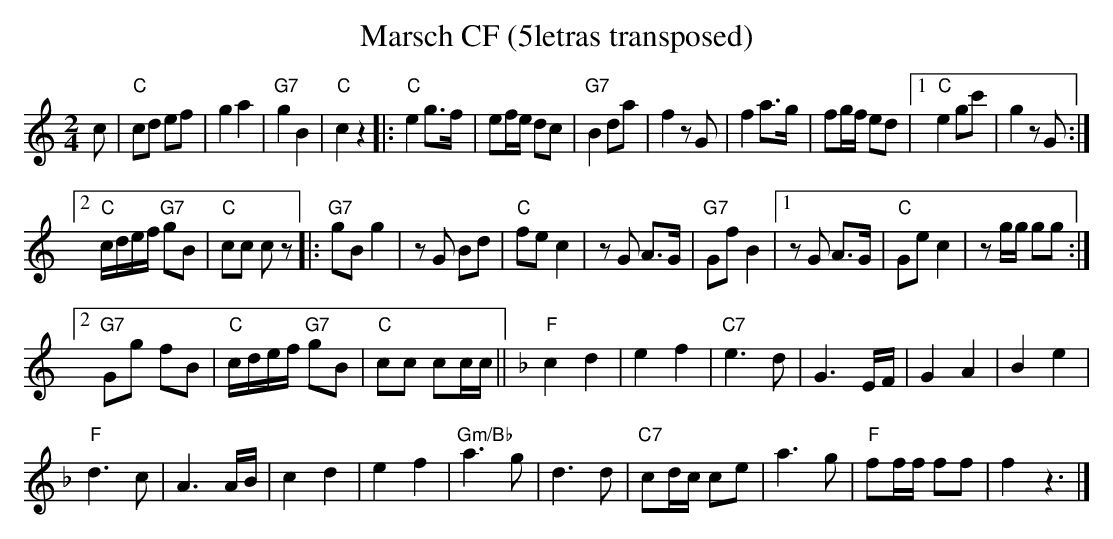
X:1
T: Marsch CF (5letras transposed)
M:2/4
L:1/8
K:C transpose=3 %%MIDI gchordon
c | "C"cd ef | g2a2 | "G7"g2B2 | "C"c2z2 |: "C"e2 g>f | ef/e/ dc | "G7"B2da | f2zG | f2 a>g | fg/f/ ed |1 "C"e2 gc' | g2zG :|2
"C"c/d/e/f/ "G7"gB | "C"cc cz |: "G7"gBg2 | zG Bd | "C"fec2 | zG A>G | "G7"GfB2 |1 zG A>G | "C"Gec2 | zg/g/ gg :|2
"G7"Gg fB | "C"c/d/e/f/ "G7"gB | "C"cc cc/c/ || [K:F] "F"c2d2 | e2f2 | "C7"e3d | G3E/F/ | G2A2 | B2e2 |
"F"d3c | A3A/B/ | c2d2 | e2f2 | "Gm/Bb"a3g | d3d | "C7"cd/c/ ce | a3g | "F"ff/f/ ff | f2 z3 |]
